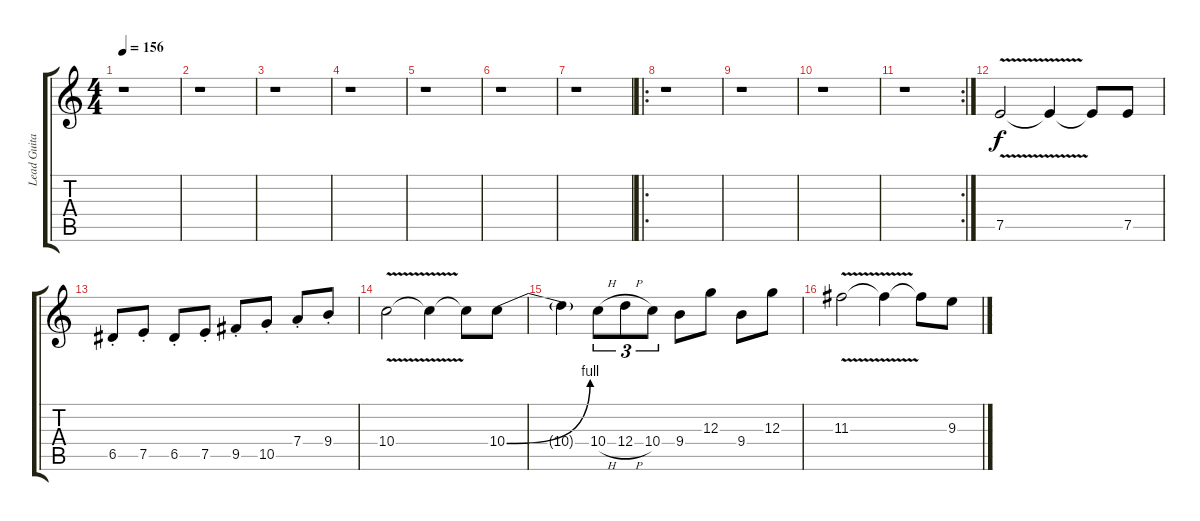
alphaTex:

\track ("Lead Guitar" "Lead Guita") {instrument overdrivenguitar}
\staff {score tabs}
\tuning (E4 B3 G3 D3 A2 E2) {hide}
\ts (4 4)
\tempo 156
\clef g2
\ks c
r.1{dy f} |
r.1 |
r.1 |
r.1 |
r.1 |
r.1 |
r.1 |
\ro
r.1 |
r.1 |
r.1 |
\rc 2
r.1 |
7.5{v}.2 7.5{t}.4 7.5{t}.8 7.5.8 |
6.5{st}.8 7.5{st}.8 6.5{st}.8 7.5{st}.8 9.5{st}.8 10.5{st}.8 7.4{st}.8 9.4{st}.8 |
10.4{v}.2 10.4{t}.4 10.4{t}.8 10.4{be (bend 0 0 60 4)}.8 |
10.4{t}.4 10.4{h}.8{tu (3 2)} 12.4{h}.8{tu (3 2)} 10.4.8{tu (3 2)} 9.4.8 12.3.8 9.4.8 12.3.8 |
11.3{v}.2 11.3{t}.4 11.3{t}.8 9.3.8
